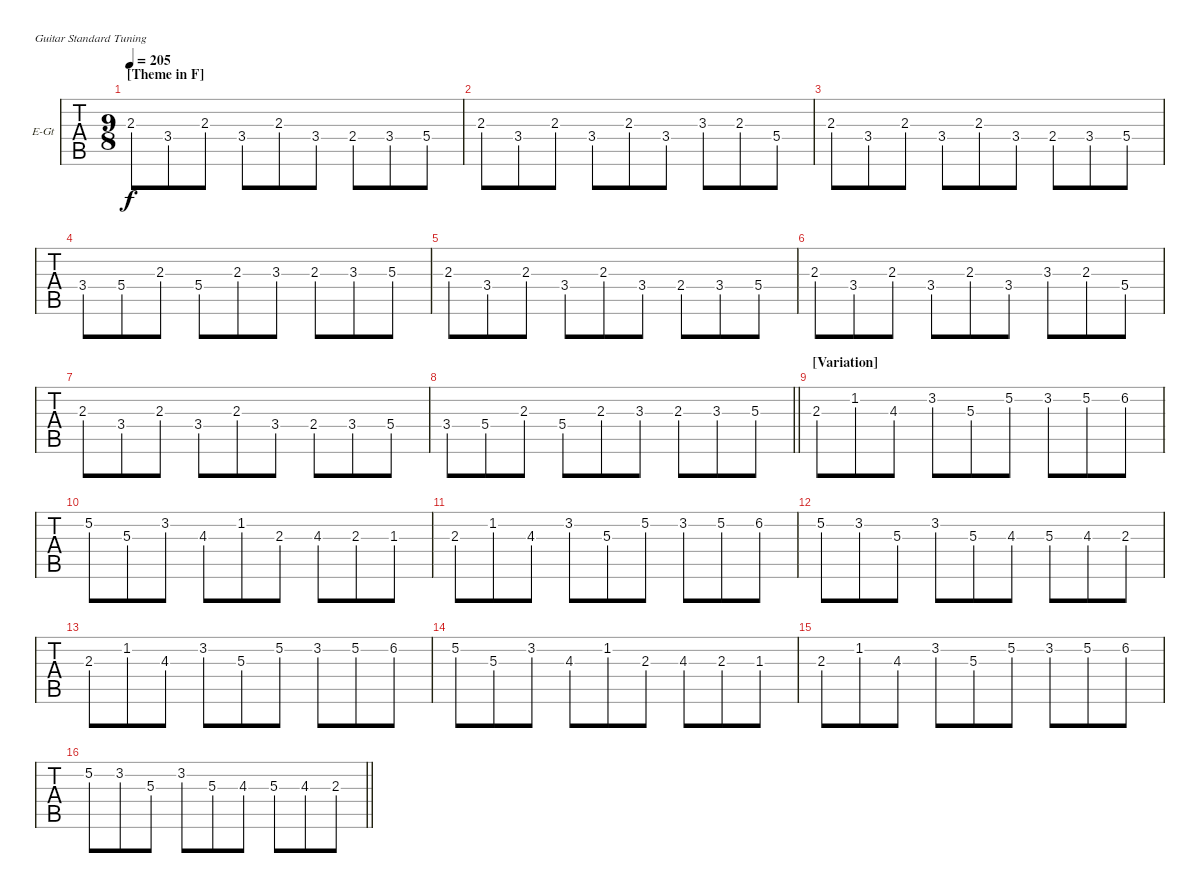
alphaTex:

\bracketExtendMode nobrackets
\firstSystemTrackNameOrientation horizontal
\otherSystemsTrackNameOrientation horizontal
\track ("Stimme 1" "E-Gt") {instrument distortionguitar}
\staff {tabs}
\tuning (E4 B3 G3 D3 A2 E2)
\ts (9 8)
\section ("" "[Theme in F]")
\tempo 205
\clef g2
\ks c
2.3.8{dy f} 3.4.8 2.3.8 3.4.8 2.3.8 3.4.8 2.4.8 3.4.8 5.4.8 |
2.3.8 3.4.8 2.3.8 3.4.8 2.3.8 3.4.8 3.3.8 2.3.8 5.4.8 |
2.3.8 3.4.8 2.3.8 3.4.8 2.3.8 3.4.8 2.4.8 3.4.8 5.4.8 |
3.4.8 5.4.8 2.3.8 5.4.8 2.3.8 3.3.8 2.3.8 3.3.8 5.3.8 |
2.3.8 3.4.8 2.3.8 3.4.8 2.3.8 3.4.8 2.4.8 3.4.8 5.4.8 |
2.3.8 3.4.8 2.3.8 3.4.8 2.3.8 3.4.8 3.3.8 2.3.8 5.4.8 |
2.3.8 3.4.8 2.3.8 3.4.8 2.3.8 3.4.8 2.4.8 3.4.8 5.4.8 |
\barLineRight lightlight
3.4.8 5.4.8 2.3.8 5.4.8 2.3.8 3.3.8 2.3.8 3.3.8 5.3.8 |
\section ("" "[Variation]")
2.3.8 1.2.8 4.3.8 3.2.8 5.3.8 5.2.8 3.2.8 5.2.8 6.2.8 |
5.2.8 5.3.8 3.2.8 4.3.8 1.2.8 2.3.8 4.3.8 2.3.8 1.3.8 |
2.3.8 1.2.8 4.3.8 3.2.8 5.3.8 5.2.8 3.2.8 5.2.8 6.2.8 |
5.2.8 3.2.8 5.3.8 3.2.8 5.3.8 4.3.8 5.3.8 4.3.8 2.3.8 |
2.3.8 1.2.8 4.3.8 3.2.8 5.3.8 5.2.8 3.2.8 5.2.8 6.2.8 |
5.2.8 5.3.8 3.2.8 4.3.8 1.2.8 2.3.8 4.3.8 2.3.8 1.3.8 |
2.3.8 1.2.8 4.3.8 3.2.8 5.3.8 5.2.8 3.2.8 5.2.8 6.2.8 |
\barLineRight lightlight
5.2.8 3.2.8 5.3.8 3.2.8 5.3.8 4.3.8 5.3.8 4.3.8 2.3.8
